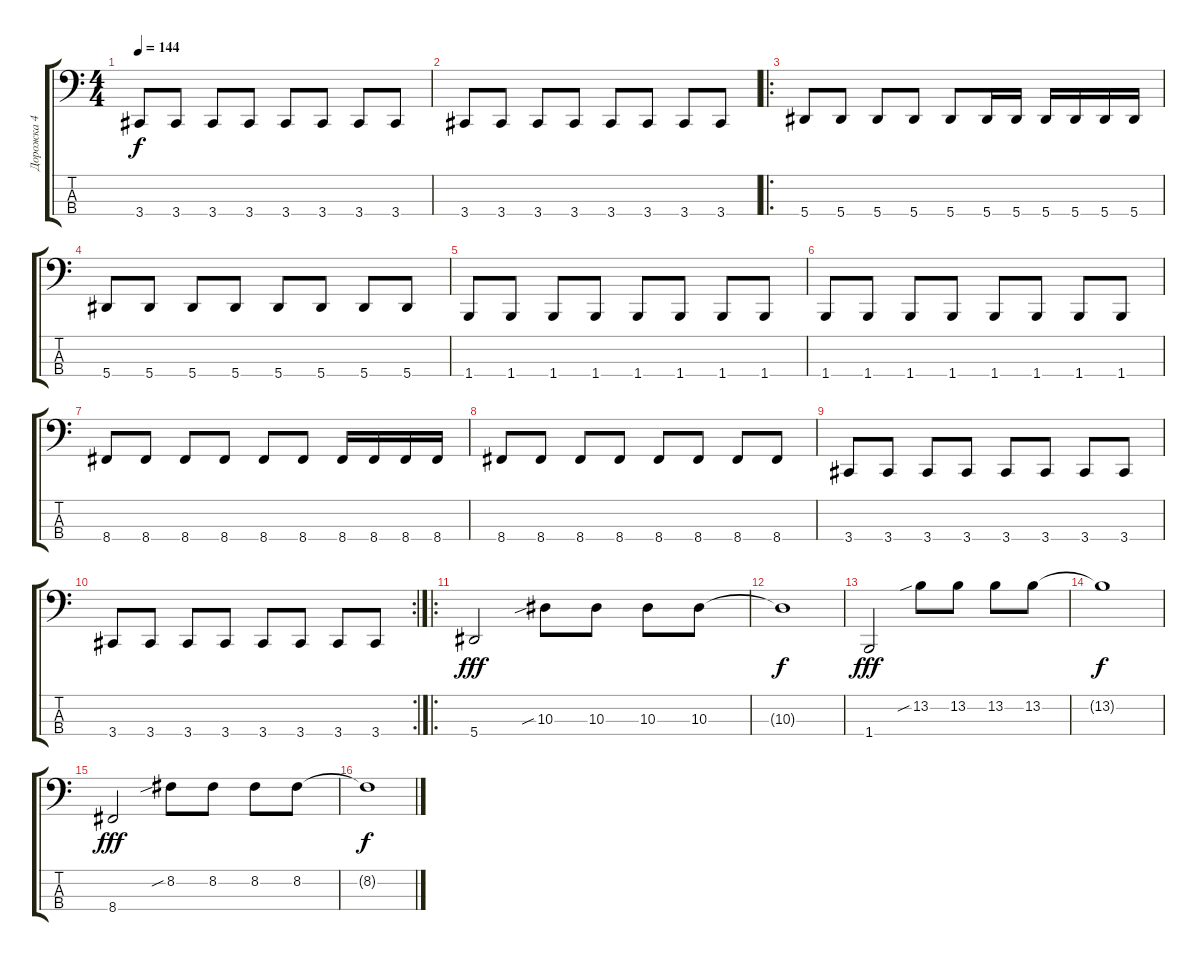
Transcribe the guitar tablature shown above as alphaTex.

\track ("Дорожка 4" "Дорожка 4") {instrument electricbasspick}
\staff {score tabs}
\tuning (Eb2 Bb1 F1 Bb0) {hide}
\ts (4 4)
\tempo 144
\clef f4
\ks c
3.4.8{dy f} 3.4.8 3.4.8 3.4.8 3.4.8 3.4.8 3.4.8 3.4.8 |
3.4.8 3.4.8 3.4.8 3.4.8 3.4.8 3.4.8 3.4.8 3.4.8 |
\ro
5.4.8 5.4.8 5.4.8 5.4.8 5.4.8 5.4.16 5.4.16 5.4.16 5.4.16 5.4.16 5.4.16 |
5.4.8 5.4.8 5.4.8 5.4.8 5.4.8 5.4.8 5.4.8 5.4.8 |
1.4.8 1.4.8 1.4.8 1.4.8 1.4.8 1.4.8 1.4.8 1.4.8 |
1.4.8 1.4.8 1.4.8 1.4.8 1.4.8 1.4.8 1.4.8 1.4.8 |
8.4.8 8.4.8 8.4.8 8.4.8 8.4.8 8.4.8 8.4.16 8.4.16 8.4.16 8.4.16 |
8.4.8 8.4.8 8.4.8 8.4.8 8.4.8 8.4.8 8.4.8 8.4.8 |
3.4.8 3.4.8 3.4.8 3.4.8 3.4.8 3.4.8 3.4.8 3.4.8 |
\rc 2
3.4.8 3.4.8 3.4.8 3.4.8 3.4.8 3.4.8 3.4.8 3.4.8 |
\ro
5.4.2{dy fff} 10.3{sib}.8 10.3.8 10.3.8 10.3.8 |
10.3{t}.1{dy f} |
1.4.2{dy fff} 13.2{sib}.8 13.2.8 13.2.8 13.2.8 |
13.2{t}.1{dy f} |
8.4.2{dy fff} 8.2{sib}.8 8.2.8 8.2.8 8.2.8 |
8.2{t}.1{dy f}
